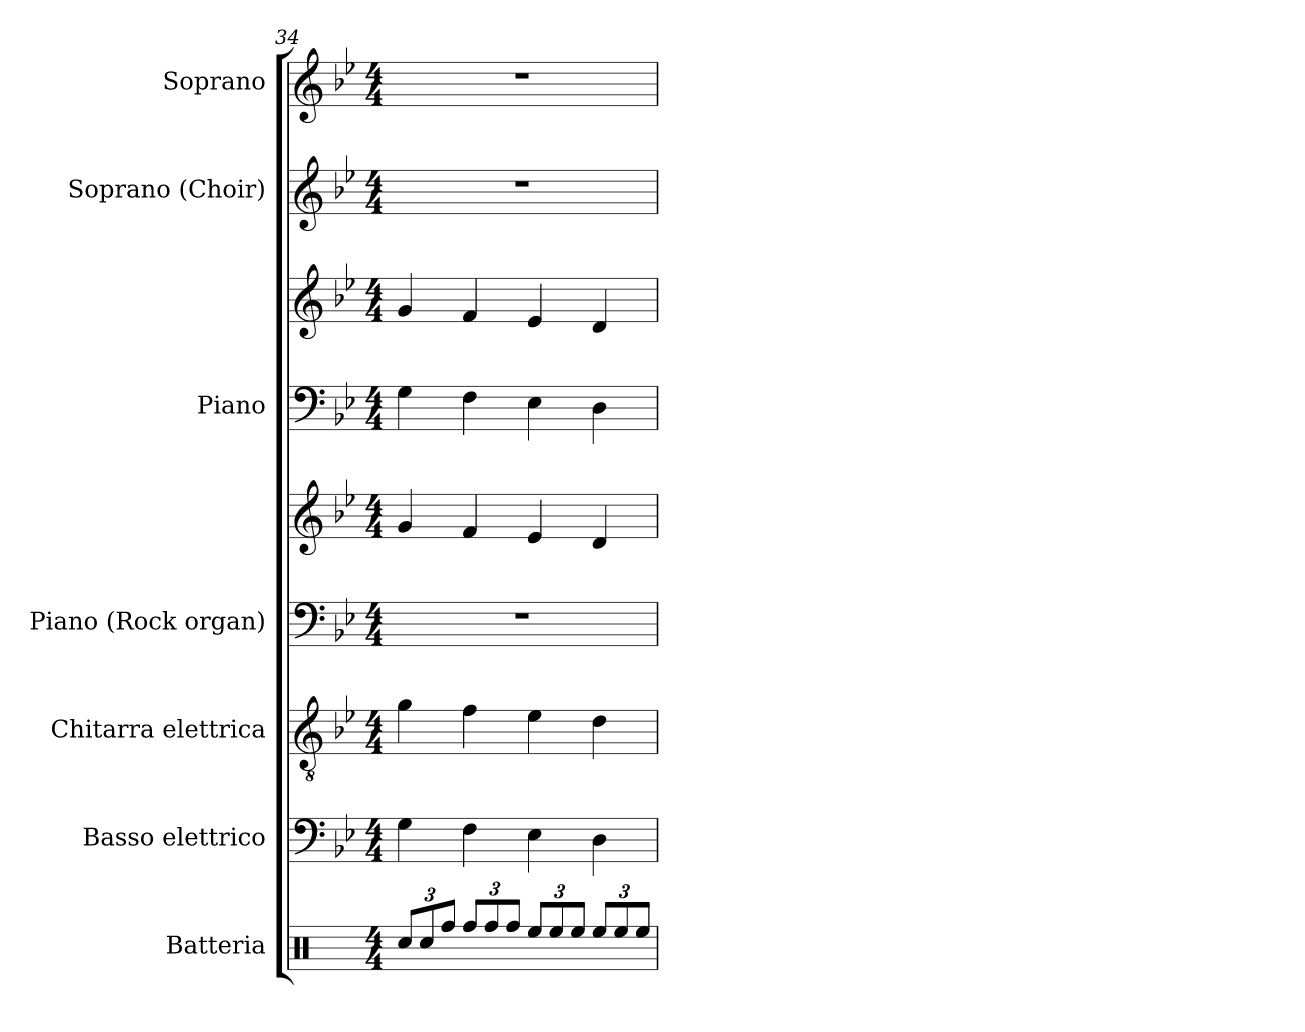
**kern	**kern	**kern	**kern	**kern	**kern	**kern	**kern	**kern
*part7	*part6	*part5	*part4	*part4	*part3	*part3	*part2	*part1
*staff9	*staff8	*staff7	*staff6	*staff5	*staff4	*staff3	*staff2	*staff1
*I"Batteria	*I"Basso elettrico	*I"Chitarra elettrica	*I"Piano (Rock organ)	*	*I"Piano	*	*I"Soprano (Choir)	*I"Soprano
*I'Batt.	*I'B. el.	*I'Chit. el.	*	*	*	*	*I'S.	*I'S.
*clefX	*clefF4	*clefGv2	*clefF4	*clefG2	*clefF4	*clefG2	*clefG2	*clefG2
*	*ITrd7c12	*	*	*	*	*	*	*
*k[]	*k[b-e-]	*k[b-e-]	*k[b-e-]	*k[b-e-]	*k[b-e-]	*k[b-e-]	*k[b-e-]	*k[b-e-]
*M4/4	*M4/4	*M4/4	*M4/4	*M4/4	*M4/4	*M4/4	*M4/4	*M4/4
*Xbrackettup	*	*	*	*	*	*	*	*
=34	=34	=34	=34	=34	=34	=34	=34	=34
12Rcc/L	4GG\	4g\	1r	4g/	4G\	4g/	1r	1r
12Rcc/	.	.	.	.	.	.	.	.
12Rff/J	.	.	.	.	.	.	.	.
12Rff/L	4FF\	4f\	.	4f/	4F\	4f/	.	.
12Rff/	.	.	.	.	.	.	.	.
12Rff/J	.	.	.	.	.	.	.	.
12Ree/L	4EE-\	4e-\	.	4e-/	4E-\	4e-/	.	.
12Ree/	.	.	.	.	.	.	.	.
12Ree/J	.	.	.	.	.	.	.	.
12Ree/L	4DD\	4d\	.	4d/	4D\	4d/	.	.
12Ree/	.	.	.	.	.	.	.	.
12Ree/J	.	.	.	.	.	.	.	.
=	=	=	=	=	=	=	=	=
*-	*-	*-	*-	*-	*-	*-	*-	*-
